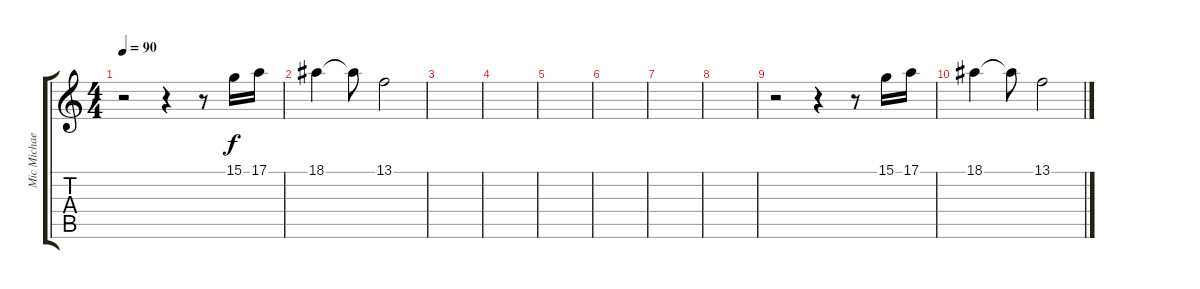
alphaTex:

\track ("Mic Michaeli" "Mic Michae") {instrument lead1square}
\staff {score tabs}
\tuning (E4 B3 G3 D3 A2 E2) {hide}
\ts (4 4)
\tempo 90
\clef g2
\ks c
r.2{dy mp} r.4 r.8 15.1.16{dy f} 17.1.16 |
18.1.4 18.1{t}.8 13.1.2 |
|
|
|
|
|
|
r.2 r.4 r.8 15.1.16 17.1.16 |
18.1.4 18.1{t}.8 13.1.2
